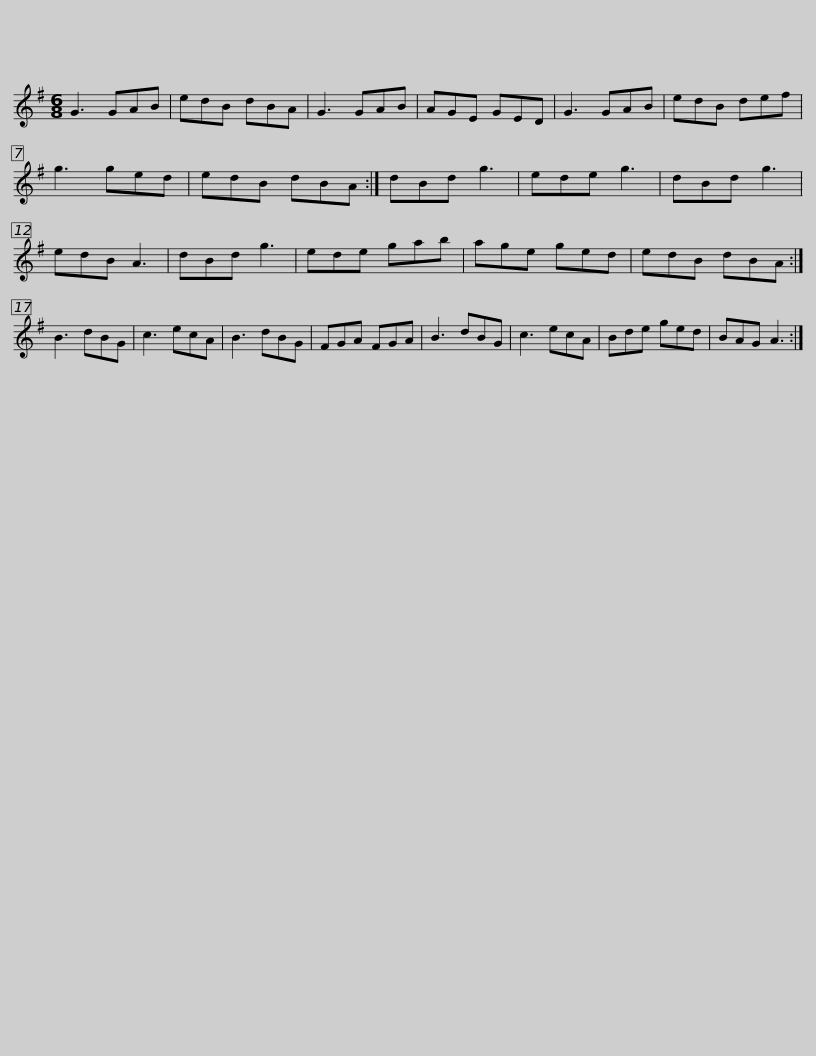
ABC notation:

X:1
L:1/8
M:6/8
I:linebreak $
K:G
V:1 treble
V:1
 G3 GAB | edB dBA | G3 GAB | AGE GED | G3 GAB | %5
 edB def | g3 ged | edB dBA :|$ dBd g3 | ede g3 | %10
 dBd g3 | edB A3 | dBd g3 | ede gab | age ged | %15
 edB dBA :|$ B3 dBG | c3 ecA | B3 dBG | FGA FGA | %20
 B3 dBG | c3 ecA | Bde ged | BAG A3 :| %24
